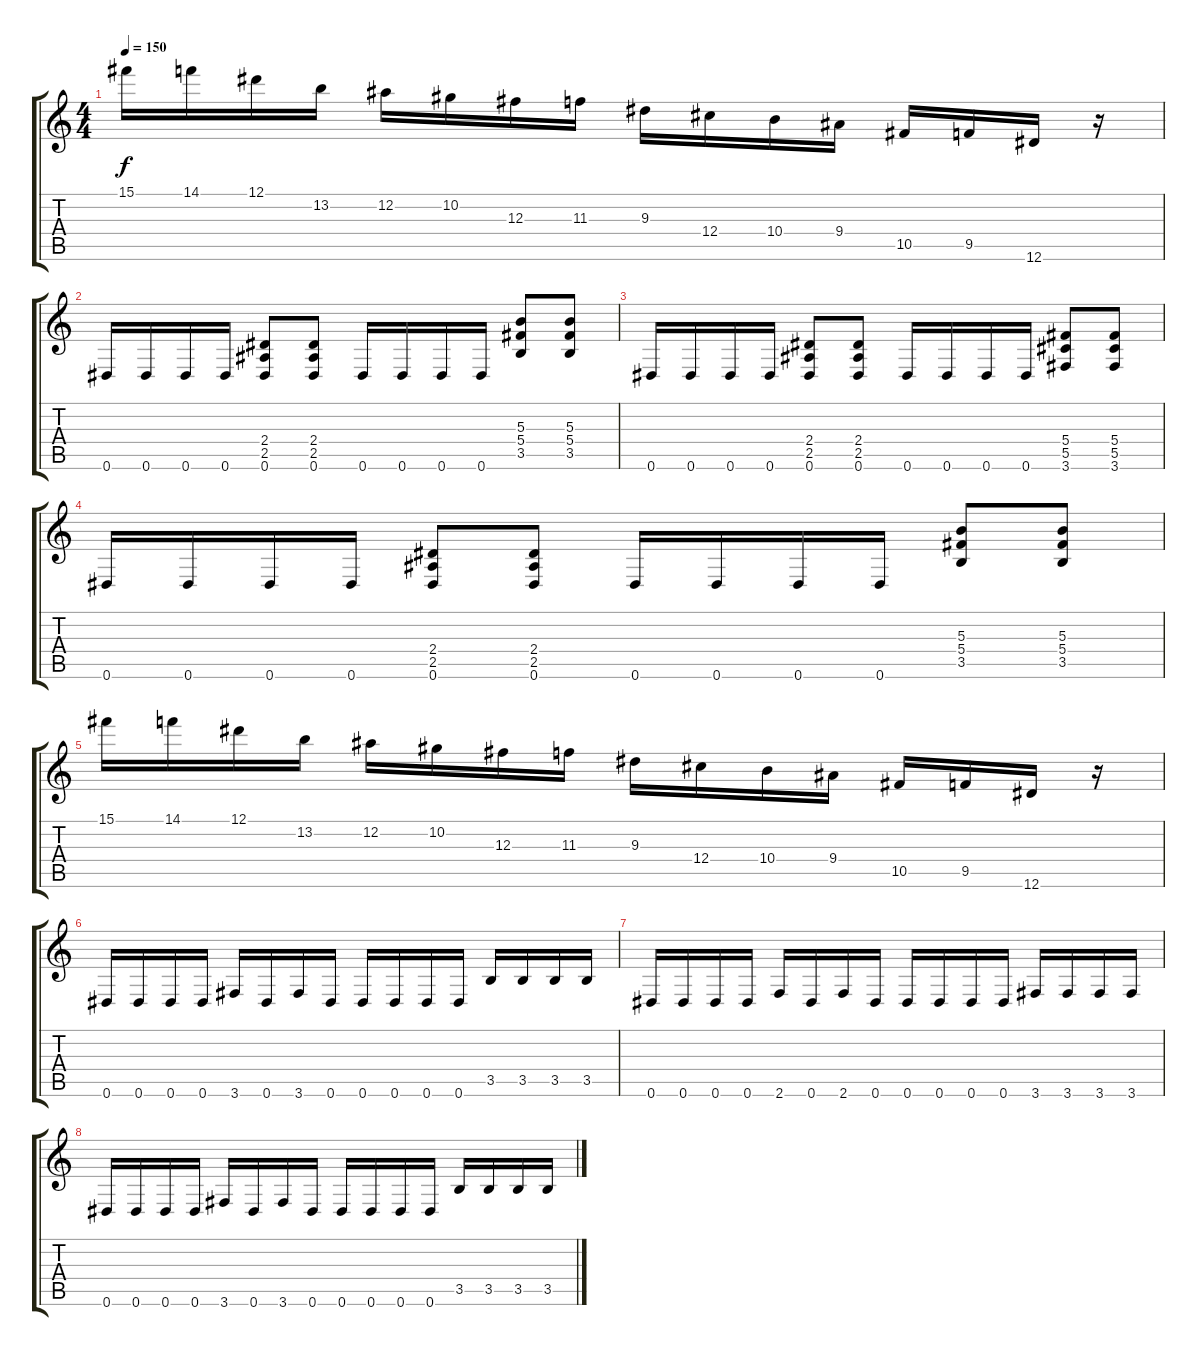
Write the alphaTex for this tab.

\track "" {instrument overdrivenguitar}
\staff {score tabs}
\tuning (Eb4 Bb3 Gb3 Db3 Ab2 Eb2) {hide}
\ts (4 4)
\tempo 150
\clef g2
\ks c
15.1.16{dy f} 14.1.16 12.1.16 13.2.16 12.2.16 10.2.16 12.3.16 11.3.16 9.3.16 12.4.16 10.4.16 9.4.16 10.5.16 9.5.16 12.6.16 r.16 |
0.6.16 0.6.16 0.6.16 0.6.16 (2.4 2.5 0.6).8 (2.4 2.5 0.6).8 0.6.16 0.6.16 0.6.16 0.6.16 (5.3 5.4 3.5).8 (5.3 5.4 3.5).8 |
0.6.16 0.6.16 0.6.16 0.6.16 (2.4 2.5 0.6).8 (2.4 2.5 0.6).8 0.6.16 0.6.16 0.6.16 0.6.16 (5.4 5.5 3.6).8 (5.4 5.5 3.6).8 |
0.6.16 0.6.16 0.6.16 0.6.16 (2.4 2.5 0.6).8 (2.4 2.5 0.6).8 0.6.16 0.6.16 0.6.16 0.6.16 (5.3 5.4 3.5).8 (5.3 5.4 3.5).8 |
15.1.16 14.1.16 12.1.16 13.2.16 12.2.16 10.2.16 12.3.16 11.3.16 9.3.16 12.4.16 10.4.16 9.4.16 10.5.16 9.5.16 12.6.16 r.16 |
0.6.16 0.6.16 0.6.16 0.6.16 3.6.16 0.6.16 3.6.16 0.6.16 0.6.16 0.6.16 0.6.16 0.6.16 3.5.16 3.5.16 3.5.16 3.5.16 |
0.6.16 0.6.16 0.6.16 0.6.16 2.6.16 0.6.16 2.6.16 0.6.16 0.6.16 0.6.16 0.6.16 0.6.16 3.6.16 3.6.16 3.6.16 3.6.16 |
0.6.16 0.6.16 0.6.16 0.6.16 3.6.16 0.6.16 3.6.16 0.6.16 0.6.16 0.6.16 0.6.16 0.6.16 3.5.16 3.5.16 3.5.16 3.5.16
